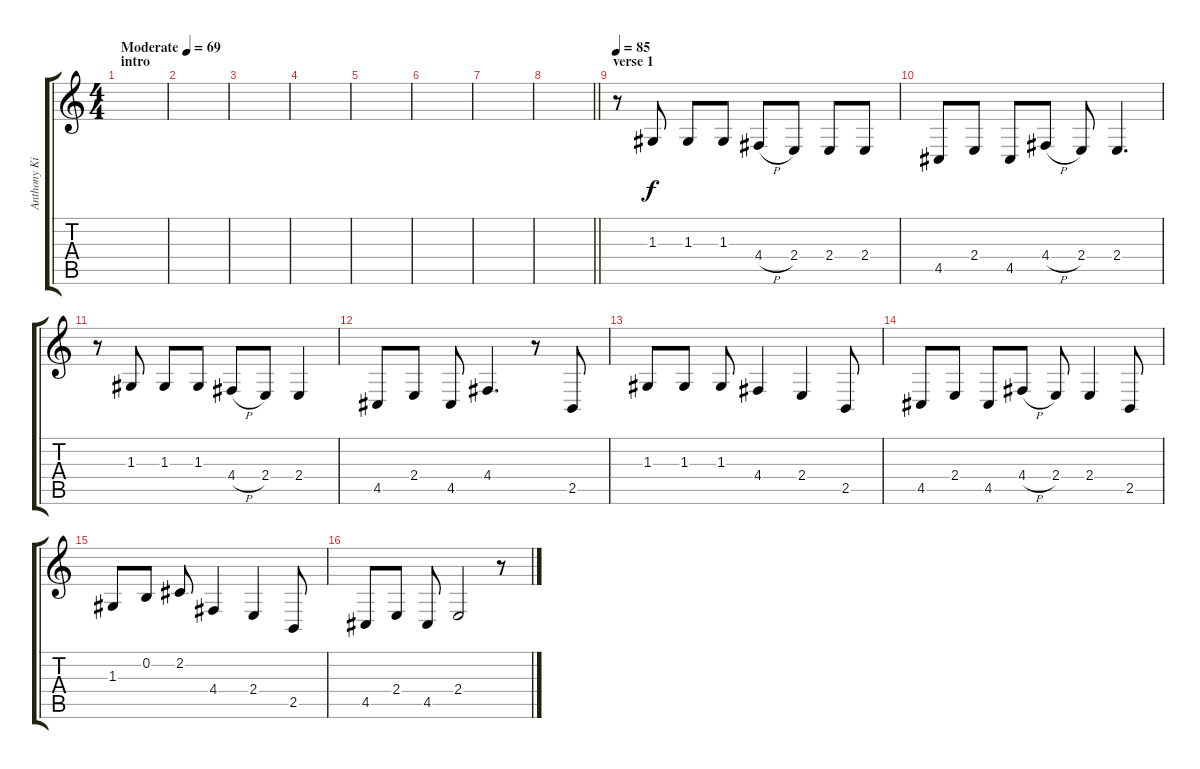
\track ("Anthony Kiedis" "Anthony Ki") {instrument tremolostrings}
\staff {score tabs}
\tuning (E4 B3 G3 D3 A2 E2) {hide}
\ts (4 4)
\section ("" "intro")
\tempo (69 "Moderate")
\clef g2
\ks c
|
|
|
|
|
|
|
\barLineRight lightlight
|
\section ("" "verse 1")
\tempo 85
r.8 1.3.8 1.3.8 1.3.8 4.4{h}.8 2.4.8 2.4.8 2.4.8 |
4.5.8 2.4.8 4.5.8 4.4{h}.8 2.4.8 2.4.4{d} |
r.8 1.3.8 1.3.8 1.3.8 4.4{h}.8 2.4.8 2.4.4 |
4.5.8 2.4.8 4.5.8 4.4.4{d} r.8 2.5.8 |
1.3.8 1.3.8 1.3.8 4.4.4 2.4.4 2.5.8 |
4.5.8 2.4.8 4.5.8 4.4{h}.8 2.4.8 2.4.4 2.5.8 |
1.3.8 0.2.8 2.2.8 4.4.4 2.4.4 2.5.8 |
4.5.8 2.4.8 4.5.8 2.4.2 r.8
